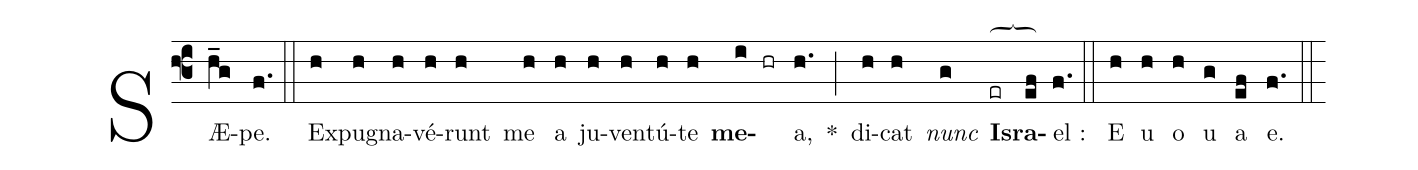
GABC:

%%
(f3) SÆ(h_g)pe.(f.) (::) Ex(h)pu(h)gna(h)vé(h)runt(h) me(h) a(h) ju(h)ven(h)tú(h)te(h) <b>me</b>(i)(hr)a,(h.) *(;) di(h)cat(h) <i>nunc</i>(g) <b>Is</b>(er[ocb:1;6.5mm])<b>ra</b>(ef)el :(f.) (::) E(h) u(h) o(h) u(g) a(ef) e.(f.) (::)
